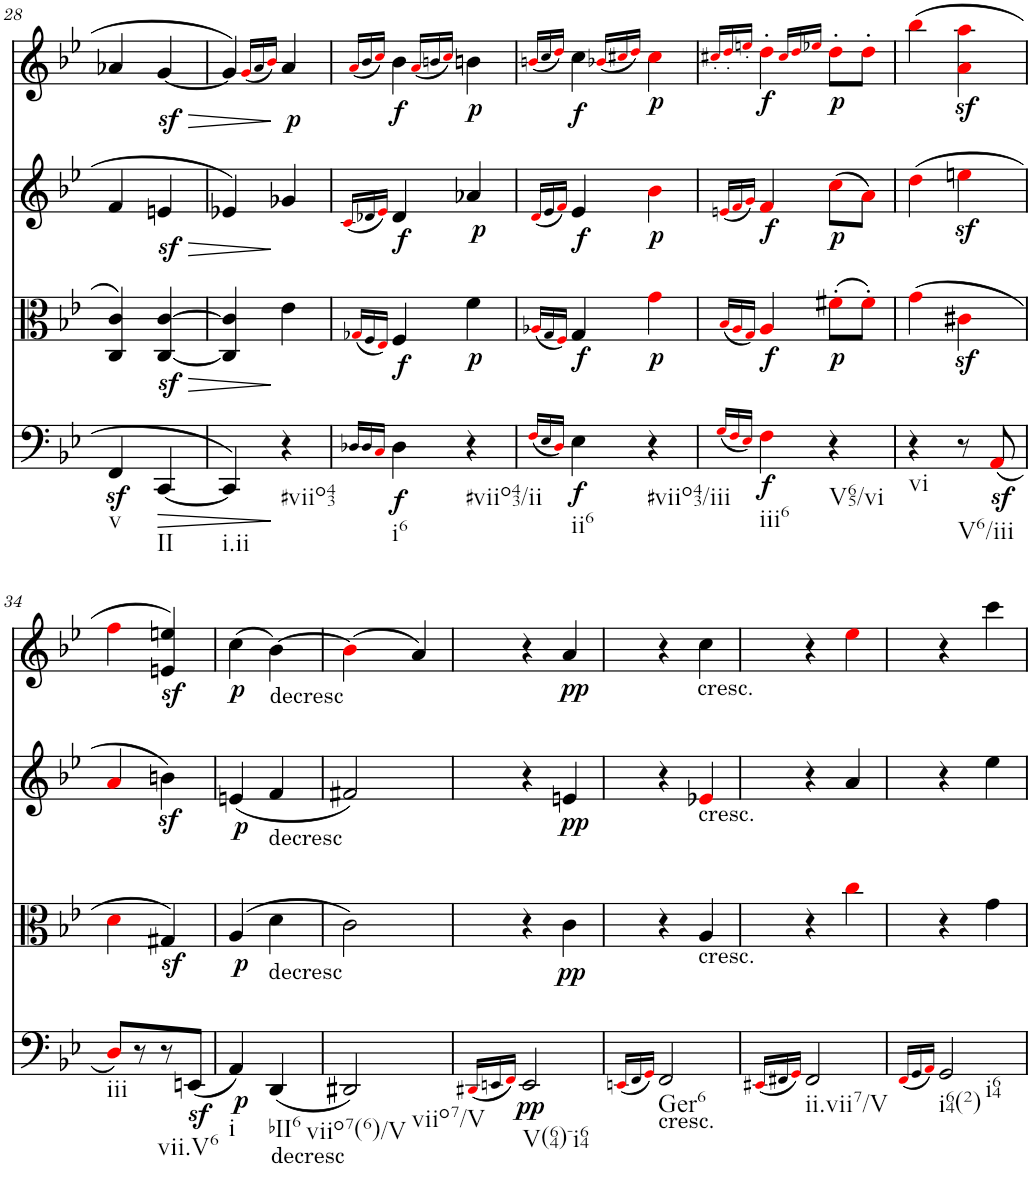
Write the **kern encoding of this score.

**kern	**dynam	**kern	**dynam	**kern	**dynam	**kern	**dynam
*part4	*part4	*part3	*part3	*part2	*part2	*part1	*part1
*staff4	*staff4	*staff3	*staff3	*staff2	*staff2	*staff1	*staff1
*I"Violoncello	*	*I"Viola	*	*I"Violin II	*	*I"Violin I	*
*I'Vc	*	*I'Vla	*	*I'Vln	*	*I'Vln	*
!!LO:PB:g=z
*clefF4	*	*clefC3	*	*clefG2	*	*clefG2	*
*k[b-e-]	*	*k[b-e-]	*	*k[b-e-]	*	*k[b-e-]	*
*M2/4	*	*M2/4	*	*M2/4	*	*M2/4	*
=28	=28	=28	=28	=28	=28	=28	=28
!LO:TX:b:t=v	!	!	!	!	!	!	!
4FFz</	.	4C/ 4c/	.	4f/	.	4a-X/	.
!LO:TX:b:t=II	!	!	!	!	!	!	!
!	!LO:HP:b	!	!LO:HP:b	!	!LO:HP:b	!	!LO:HP:b
[4CC/	>	[4C/z< [4c/z<	>	4enz</	>	[4gz</	>
=29	=29	=29	=29	=29	=29	=29	=29
!LO:TX:b:t=i.ii	!	!	!	!	!	!	!
4CC/]	.	4C/] 4c/]	.	4e-X/	.	4g/]	.
.	.	.	.	.	.	(16qgi/LL	.
.	.	.	.	.	.	16qa/	.
.	.	.	.	.	.	16qb-i/JJ)	.
!LO:TX:b:t=#viio43	!	!	!	!	!	!	!
!	!	!	!	!	!	!	!LO:DY:n=1:b
4r	]	4e-\	]	4g-X/	]	4a/	] p
=30	=30	=30	=30	=30	=30	=30	=30
16qD-X/LL	.	(16qG-Xi/LL	.	(16qci/LL	.	(16qai/LL	.
16qD-/	.	16qF/	.	16qd-X/	.	16qb-/	.
16qCi/JJ	.	16qE-i/JJ)	.	16qe-i/JJ)	.	16qcci/JJ)	.
!LO:TX:b:t=i6	!	!	!	!	!	!	!
!	!LO:DY:b	!	!LO:DY:b	!	!LO:DY:b	!	!LO:DY:b
4D-\	f	4F/	f	4d-/	f	4b-\	f
.	.	.	.	.	.	(16qai/LL	.
.	.	.	.	.	.	16qbn/	.
.	.	.	.	.	.	16qcci/JJ)	.
!LO:TX:b:t=#viio43/ii	!	!	!	!	!	!	!
!	!	!	!LO:DY:b	!	!LO:DY:b	!	!LO:DY:b
4r	.	4f\	p	4a-X/	p	4bn\	p
=31	=31	=31	=31	=31	=31	=31	=31
(16qFi/LL	.	(16qA-Xi/LL	.	(16qdi/LL	.	(16qbni/LL	.
16qE-/	.	16qG/	.	16qe-/	.	16qcc/	.
16qDi/JJ)	.	16qFi/JJ)	.	16qfi/JJ)	.	16qddi/JJ)	.
!LO:TX:b:t=ii6	!	!	!	!	!	!	!
!	!LO:DY:b	!	!LO:DY:b	!	!LO:DY:b	!	!LO:DY:b
4E-\	f	4G/	f	4e-/	f	4cc\	f
.	.	.	.	.	.	(16qb-Xi/LL	.
.	.	.	.	.	.	16qcc#Xi/	.
.	.	.	.	.	.	16qddi/JJ)	.
!LO:TX:b:t=#viio43/iii	!	!	!	!	!	!	!
!	!	!	!LO:DY:b	!	!LO:DY:b	!	!LO:DY:b
4r	.	4gi\	p	4b-i\	p	4cc#i\	p
=32	=32	=32	=32	=32	=32	=32	=32
(16qGi/LL	.	(16qB-i/LL	.	(16qeni/LL	.	16qcc#X'i/LL	.
16qFi/	.	16qAi/	.	16qfi/	.	16qdd'i/	.
16qE-i/JJ)	.	16qGi/JJ)	.	16qgi/JJ)	.	16qeen'i/JJ	.
!LO:TX:b:t=iii6	!	!	!	!	!	!	!
!	!LO:DY:b	!	!LO:DY:b	!	!LO:DY:b	!	!LO:DY:b
4Fi\	f	4Ai/	f	4fi/	f	4dd'i\	f
.	.	.	.	.	.	16qcc#i/LL	.
.	.	.	.	.	.	16qddi/	.
.	.	.	.	.	.	16qee-Xi/JJ	.
!LO:TX:b:t=V65/vi	!	!	!	!	!	!	!
!	!	!	!LO:DY:b	!	!LO:DY:b	!	!LO:DY:b
4r	.	(8f#X'i\L	p	(8cci\L	p	8dd'i\L	p
.	.	8f#'i\J)	.	8ai\J)	.	8dd'i\J	.
=33	=33	=33	=33	=33	=33	=33	=33
!LO:TX:b:t=vi	!	!	!	!	!	!	!
4r	.	(4gi\	.	(4ddi\	.	(4bb-i\	.
!LO:TX:b:t=V6/iii	!	!	!	!	!	!	!
8r	.	4c#Xz<i\	.	4eenz<i\	.	4ai\z< 4aai\z<	.
(8AAz<i/	.	.	.	.	.	.	.
!!LO:LB:g=z
=34	=34	=34	=34	=34	=34	=34	=34
!LO:TX:b:t=iii	!	!	!	!	!	!	!
8Di/L)	.	4di\	.	4ai/	.	4ffi\	.
8r	.	.	.	.	.	.	.
!LO:TX:b:t=vii.V6	!	!	!	!	!	!	!
8r	.	4G#Xz</)	.	4bnz<\)	.	4en/z< 4een/z<)	.
(8EEnz</J	.	.	.	.	.	.	.
=35	=35	=35	=35	=35	=35	=35	=35
!LO:TX:b:t=i	!	!	!	!	!	!	!
!	!LO:DY:b	!	!LO:DY:b	!	!LO:DY:b	!	!LO:DY:b
4AA/)	p	(4A/	p	(4en/	p	(4cc\	p
!	!	!	!	!	!	!LO:TX:b:t=decresc	!
!	!	!LO:TX:b:t=decresc	!	!	!	!	!
!	!	!LO:TX:a:t=decresc	!	!	!	!	!
!LO:TX:b:t=decresc	!	!	!	!	!	!	!
!LO:TX:b:t=bII6	!	!	!	!	!	!	!
(4DD/	.	4d\	.	4f/	.	[4b-\)	.
=36	=36	=36	=36	=36	=36	=36	=36
!LO:TX:b:t=viio7(6)/V	!	!	!	!	!	!	!
!LO:TX:b:t=viio7/V	!	!	!	!	!	!	!
2DD#X/)	.	2c\)	.	2f#X/)	.	(4b-i\]	.
.	.	.	.	.	.	4a/)	.
=37	=37	=37	=37	=37	=37	=37	=37
(16qDD#Xi/LL	.	.	.	.	.	.	.
16qEEn/	.	.	.	.	.	.	.
16qFFi/JJ)	.	.	.	.	.	.	.
!LO:TX:b:t=V(64)-i64	!	!	!	!	!	!	!
!	!LO:DY:b	!	!	!	!	!	!
2EE/	pp	4r	.	4r	.	4r	.
!	!	!	!LO:DY:b	!	!LO:DY:b	!	!LO:DY:b
.	.	4c\	pp	4en/	pp	4a/	pp
=38	=38	=38	=38	=38	=38	=38	=38
(16qEEni/LL	.	.	.	.	.	.	.
16qFF/	.	.	.	.	.	.	.
16qGGi/JJ)	.	.	.	.	.	.	.
!LO:TX:b:t=cresc.	!	!	!	!	!	!	!
!LO:TX:b:t=Ger6	!	!	!	!	!	!	!
2FF/	.	4r	.	4r	.	4r	.
!	!	!	!	!	!	!LO:TX:b:t=cresc.	!
!	!	!	!	!LO:TX:b:t=cresc.	!	!	!
!	!	!LO:TX:b:t=cresc.	!	!	!	!	!
.	.	4A/	.	4e-Xi/	.	4cc\	.
=39	=39	=39	=39	=39	=39	=39	=39
(16qEE#Xi/LL	.	.	.	.	.	.	.
16qFF#X/	.	.	.	.	.	.	.
16qGGi/JJ)	.	.	.	.	.	.	.
!LO:TX:b:t=ii.vii7/V	!	!	!	!	!	!	!
2FF#/	.	4r	.	4r	.	4r	.
.	.	4cci\	.	4a/	.	4ee-i\	.
=40	=40	=40	=40	=40	=40	=40	=40
(16qFFi/LL	.	.	.	.	.	.	.
16qGG/	.	.	.	.	.	.	.
16qAAi/JJ)	.	.	.	.	.	.	.
!LO:TX:b:t=i64(2)	!	!	!	!	!	!	!
!LO:TX:b:t=i64	!	!	!	!	!	!	!
2GG/	.	4r	.	4r	.	4r	.
.	.	4g\	.	4ee-\	.	4ccc\	.
=	=	=	=	=	=	=	=
*-	*-	*-	*-	*-	*-	*-	*-
